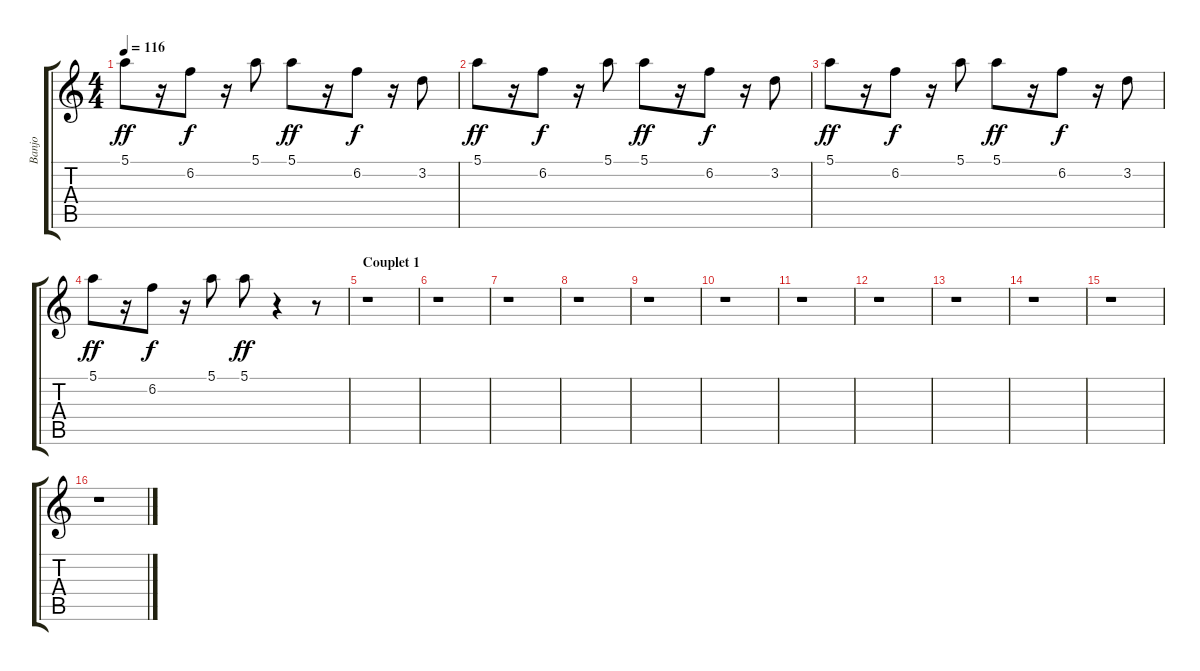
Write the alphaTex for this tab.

\track ("Banjo" "Banjo") {instrument banjo}
\staff {score tabs}
\tuning (E4 B3 G3 D3 A2 E2) {hide}
\displaytranspose 12
\ts (4 4)
\tempo 116
\clef g2
\ks c
5.1.8{dy ff instrument banjo} r.16 6.2.8{dy f} r.16 5.1.8 5.1.8{dy ff} r.16 6.2.8{dy f} r.16 3.2.8 |
5.1.8{dy ff} r.16 6.2.8{dy f} r.16 5.1.8 5.1.8{dy ff} r.16 6.2.8{dy f} r.16 3.2.8 |
5.1.8{dy ff} r.16 6.2.8{dy f} r.16 5.1.8 5.1.8{dy ff} r.16 6.2.8{dy f} r.16 3.2.8 |
5.1.8{dy ff} r.16 6.2.8{dy f} r.16 5.1.8 5.1.8{dy ff} r.4 r.8 |
\section ("" "Couplet 1")
r.1 |
r.1 |
r.1 |
r.1 |
r.1 |
r.1 |
r.1 |
r.1 |
r.1 |
r.1 |
r.1 |
r.1
